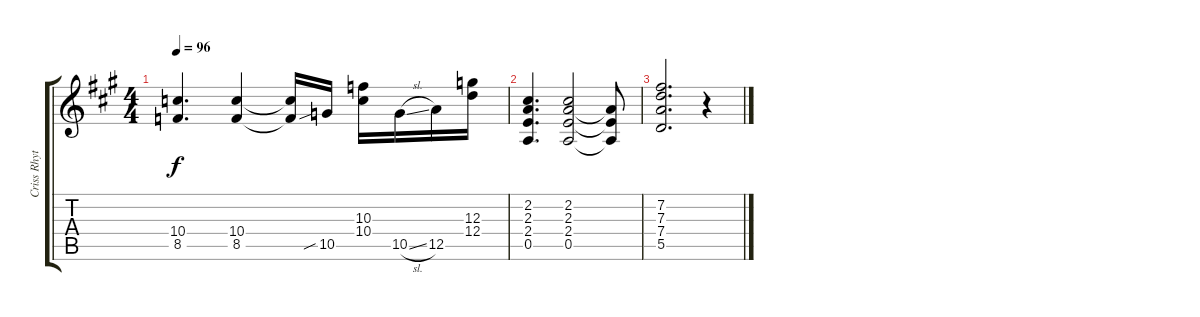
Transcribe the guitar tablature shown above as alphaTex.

\track ("Criss Rhythm [Electric]" "Criss Rhyt") {instrument electricguitarjazz}
\staff {score tabs}
\tuning (E4 B3 G3 D3 A2 E2) {hide}
\ts (4 4)
\tempo 96
\clef g2
\ks a
(10.4 8.5).4{d dy f} (10.4 8.5).4 (10.4{t} 8.5{t}).16 10.5{sib}.16 (10.3 10.4).16 10.5{sl}.16 12.5.16 (12.3 12.4).16 |
(2.2 2.3 2.4 0.5).4{d} (2.2 2.3 2.4 0.5).2 (2.3{t} 2.4{t} 0.5{t}).8 |
(7.2 7.3 7.4 5.5).2{d} r.4
